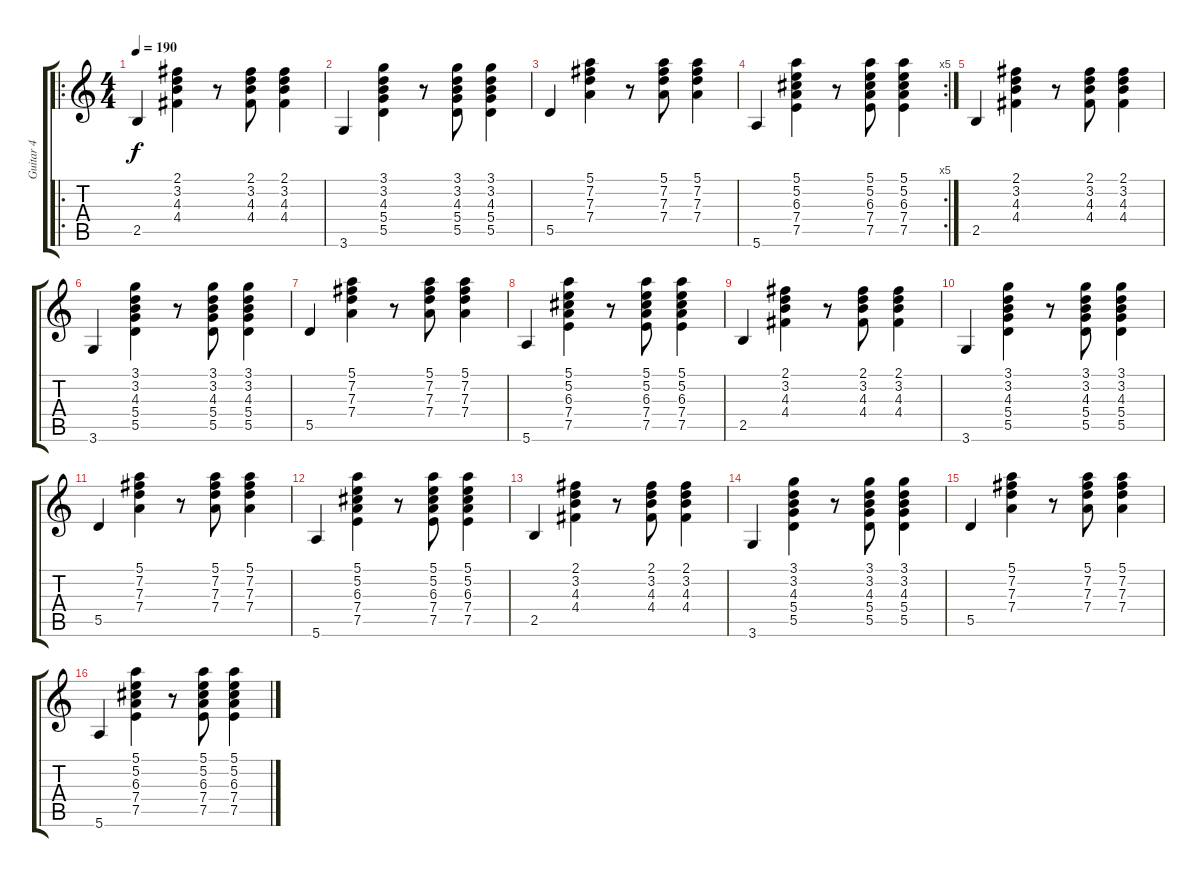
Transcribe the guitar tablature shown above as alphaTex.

\track ("Guitar 4" "Guitar 4") {instrument acousticguitarnylon}
\staff {score tabs}
\tuning (E4 B3 G3 D3 A2 E2) {hide}
\ro
\ts (4 4)
\tempo 190
\clef g2
\ks c
2.5.4{dy f} (2.1 3.2 4.3 4.4).4 r.8 (2.1 3.2 4.3 4.4).8 (2.1 3.2 4.3 4.4).4 |
3.6.4 (3.1 3.2 4.3 5.4 5.5).4 r.8 (3.1 3.2 4.3 5.4 5.5).8 (3.1 3.2 4.3 5.4 5.5).4 |
5.5.4 (5.1 7.2 7.3 7.4).4 r.8 (5.1 7.2 7.3 7.4).8 (5.1 7.2 7.3 7.4).4 |
\rc 5
5.6.4 (5.1 5.2 6.3 7.4 7.5).4 r.8 (5.1 5.2 6.3 7.4 7.5).8 (5.1 5.2 6.3 7.4 7.5).4 |
2.5.4 (2.1 3.2 4.3 4.4).4 r.8 (2.1 3.2 4.3 4.4).8 (2.1 3.2 4.3 4.4).4 |
3.6.4 (3.1 3.2 4.3 5.4 5.5).4 r.8 (3.1 3.2 4.3 5.4 5.5).8 (3.1 3.2 4.3 5.4 5.5).4 |
5.5.4 (5.1 7.2 7.3 7.4).4 r.8 (5.1 7.2 7.3 7.4).8 (5.1 7.2 7.3 7.4).4 |
5.6.4 (5.1 5.2 6.3 7.4 7.5).4 r.8 (5.1 5.2 6.3 7.4 7.5).8 (5.1 5.2 6.3 7.4 7.5).4 |
2.5.4 (2.1 3.2 4.3 4.4).4 r.8 (2.1 3.2 4.3 4.4).8 (2.1 3.2 4.3 4.4).4 |
3.6.4 (3.1 3.2 4.3 5.4 5.5).4 r.8 (3.1 3.2 4.3 5.4 5.5).8 (3.1 3.2 4.3 5.4 5.5).4 |
5.5.4 (5.1 7.2 7.3 7.4).4 r.8 (5.1 7.2 7.3 7.4).8 (5.1 7.2 7.3 7.4).4 |
5.6.4 (5.1 5.2 6.3 7.4 7.5).4 r.8 (5.1 5.2 6.3 7.4 7.5).8 (5.1 5.2 6.3 7.4 7.5).4 |
2.5.4 (2.1 3.2 4.3 4.4).4 r.8 (2.1 3.2 4.3 4.4).8 (2.1 3.2 4.3 4.4).4 |
3.6.4 (3.1 3.2 4.3 5.4 5.5).4 r.8 (3.1 3.2 4.3 5.4 5.5).8 (3.1 3.2 4.3 5.4 5.5).4 |
5.5.4 (5.1 7.2 7.3 7.4).4 r.8 (5.1 7.2 7.3 7.4).8 (5.1 7.2 7.3 7.4).4 |
5.6.4 (5.1 5.2 6.3 7.4 7.5).4 r.8 (5.1 5.2 6.3 7.4 7.5).8 (5.1 5.2 6.3 7.4 7.5).4
